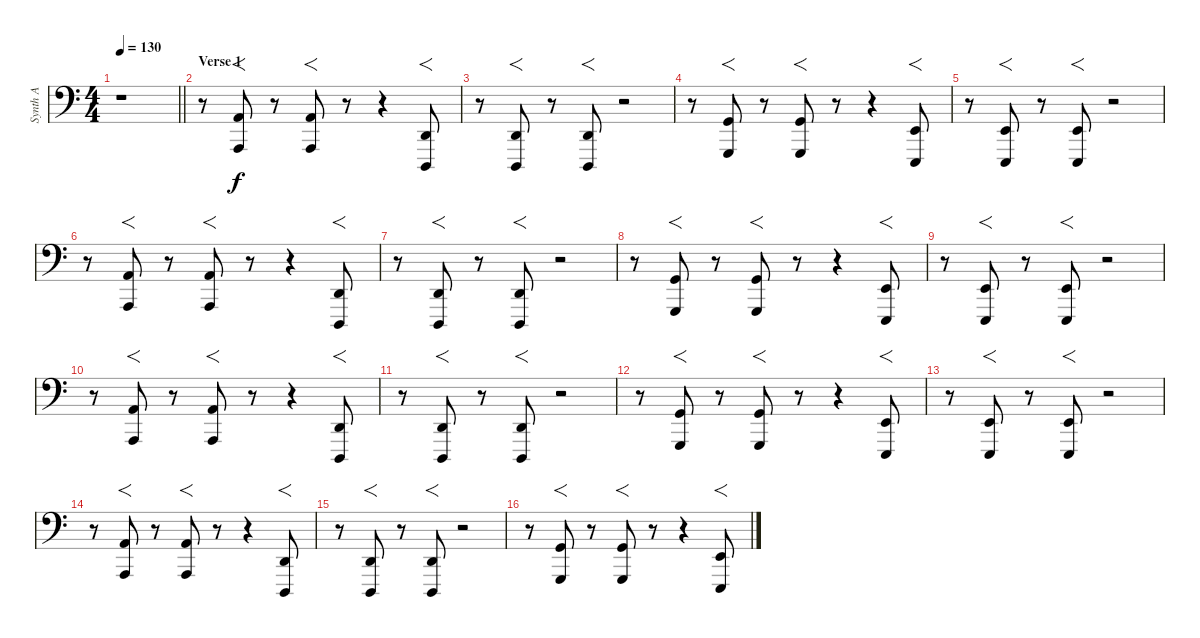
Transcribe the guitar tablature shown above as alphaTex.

\track ("Synth A" "Synth A") {instrument synthbrass1}
\staff {score}
\tuning (G2 D2 A1 E1 B0) {hide}
\ts (4 4)
\tempo 130
\clef f4
\barLineRight lightlight
\ks aminor
r.1{dy f} |
\section ("" "Verse 1")
r.8 (7.2 5.4).8{f} r.8 (7.2 5.4).8{f} r.8 r.4 (5.3 3.5).8{f} |
r.8 (5.3 3.5).8{f} r.8 (5.3 3.5).8{f} r.2 |
r.8 (5.2 3.4).8{f} r.8 (5.2 3.4).8{f} r.8 r.4 (7.3 5.5).8{f} |
r.8 (7.3 5.5).8{f} r.8 (7.3 5.5).8{f} r.2 |
r.8 (7.2 5.4).8{f} r.8 (7.2 5.4).8{f} r.8 r.4 (5.3 3.5).8{f} |
r.8 (5.3 3.5).8{f} r.8 (5.3 3.5).8{f} r.2 |
r.8 (5.2 3.4).8{f} r.8 (5.2 3.4).8{f} r.8 r.4 (7.3 5.5).8{f} |
r.8 (7.3 5.5).8{f} r.8 (7.3 5.5).8{f} r.2 |
r.8 (7.2 5.4).8{f} r.8 (7.2 5.4).8{f} r.8 r.4 (5.3 3.5).8{f} |
r.8 (5.3 3.5).8{f} r.8 (5.3 3.5).8{f} r.2 |
r.8 (5.2 3.4).8{f} r.8 (5.2 3.4).8{f} r.8 r.4 (7.3 5.5).8{f} |
r.8 (7.3 5.5).8{f} r.8 (7.3 5.5).8{f} r.2 |
r.8 (7.2 5.4).8{f} r.8 (7.2 5.4).8{f} r.8 r.4 (5.3 3.5).8{f} |
r.8 (5.3 3.5).8{f} r.8 (5.3 3.5).8{f} r.2 |
r.8 (5.2 3.4).8{f} r.8 (5.2 3.4).8{f} r.8 r.4 (7.3 5.5).8{f}
